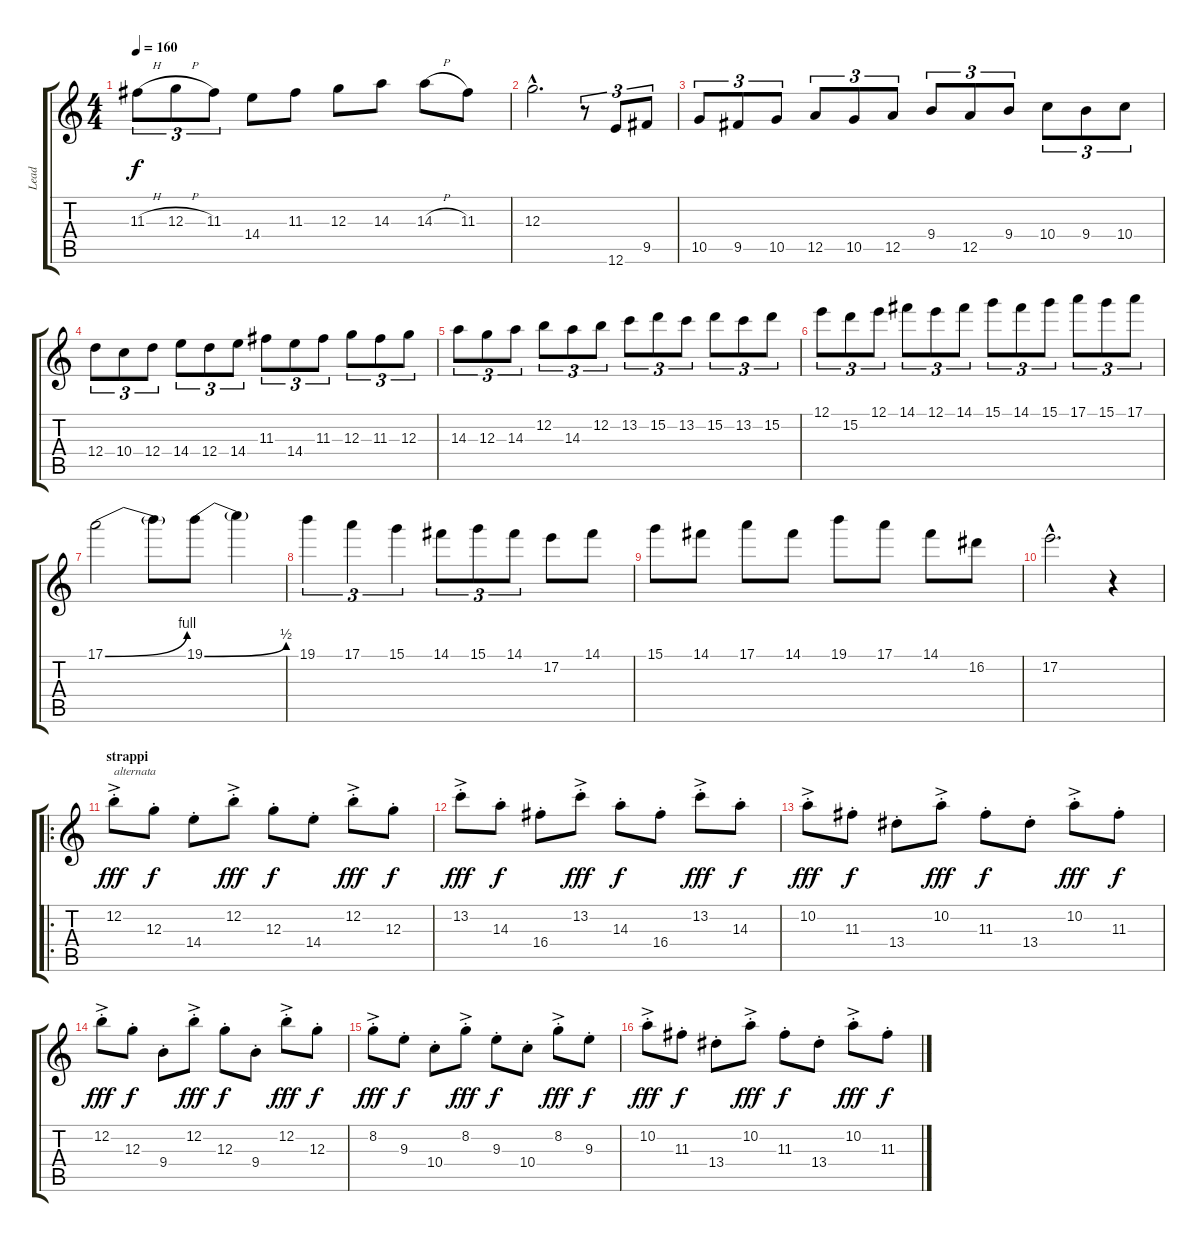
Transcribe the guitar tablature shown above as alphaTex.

\track ("Lead" "Lead") {instrument distortionguitar}
\staff {score tabs}
\tuning (E4 B3 G3 D3 A2 E2) {hide}
\ts (4 4)
\tempo 160
\clef g2
\ks c
11.3{h}.8{tu (3 2) dy f} 12.3{h}.8{tu (3 2)} 11.3.8{tu (3 2)} 14.4.8 11.3.8 12.3.8 14.3.8 14.3{h}.8 11.3.8 |
12.3{hac}.2{d} r.8{tu (3 2)} 12.6.8{tu (3 2)} 9.5.8{tu (3 2)} |
10.5.8{tu (3 2)} 9.5.8{tu (3 2)} 10.5.8{tu (3 2)} 12.5.8{tu (3 2)} 10.5.8{tu (3 2)} 12.5.8{tu (3 2)} 9.4.8{tu (3 2)} 12.5.8{tu (3 2)} 9.4.8{tu (3 2)} 10.4.8{tu (3 2)} 9.4.8{tu (3 2)} 10.4.8{tu (3 2)} |
12.4.8{tu (3 2)} 10.4.8{tu (3 2)} 12.4.8{tu (3 2)} 14.4.8{tu (3 2)} 12.4.8{tu (3 2)} 14.4.8{tu (3 2)} 11.3.8{tu (3 2)} 14.4.8{tu (3 2)} 11.3.8{tu (3 2)} 12.3.8{tu (3 2)} 11.3.8{tu (3 2)} 12.3.8{tu (3 2)} |
14.3.8{tu (3 2)} 12.3.8{tu (3 2)} 14.3.8{tu (3 2)} 12.2.8{tu (3 2)} 14.3.8{tu (3 2)} 12.2.8{tu (3 2)} 13.2.8{tu (3 2)} 15.2.8{tu (3 2)} 13.2.8{tu (3 2)} 15.2.8{tu (3 2)} 13.2.8{tu (3 2)} 15.2.8{tu (3 2)} |
12.1.8{tu (3 2)} 15.2.8{tu (3 2)} 12.1.8{tu (3 2)} 14.1.8{tu (3 2)} 12.1.8{tu (3 2)} 14.1.8{tu (3 2)} 15.1.8{tu (3 2)} 14.1.8{tu (3 2)} 15.1.8{tu (3 2)} 17.1.8{tu (3 2)} 15.1.8{tu (3 2)} 17.1.8{tu (3 2)} |
17.1{be (bend 0 0 60 4)}.2 17.1{t}.8 19.1{be (bend 0 0 60 2)}.8 19.1{t}.4 |
19.1.4{tu (3 2)} 17.1.4{tu (3 2)} 15.1.4{tu (3 2)} 14.1.8{tu (3 2)} 15.1.8{tu (3 2)} 14.1.8{tu (3 2)} 17.2.8 14.1.8 |
15.1.8 14.1.8 17.1.8 14.1.8 19.1.8 17.1.8 14.1.8 16.2.8 |
17.2{hac}.2{d} r.4 |
\ro
\section ("" "strappi")
12.2{ac st}.8{txt "alternata" dy fff} 12.3{st}.8{dy f} 14.4{st}.8 12.2{ac st}.8{dy fff} 12.3{st}.8{dy f} 14.4{st}.8 12.2{ac st}.8{dy fff} 12.3{st}.8{dy f} |
13.2{ac st}.8{dy fff} 14.3{st}.8{dy f} 16.4{st}.8 13.2{ac st}.8{dy fff} 14.3{st}.8{dy f} 16.4{st}.8 13.2{ac st}.8{dy fff} 14.3{st}.8{dy f} |
10.2{ac st}.8{dy fff} 11.3{st}.8{dy f} 13.4{st}.8 10.2{ac st}.8{dy fff} 11.3{st}.8{dy f} 13.4{st}.8 10.2{ac st}.8{dy fff} 11.3{st}.8{dy f} |
12.2{ac st}.8{dy fff} 12.3{st}.8{dy f} 9.4{st}.8 12.2{ac st}.8{dy fff} 12.3{st}.8{dy f} 9.4{st}.8 12.2{ac st}.8{dy fff} 12.3{st}.8{dy f} |
8.2{ac st}.8{dy fff} 9.3{st}.8{dy f} 10.4{st}.8 8.2{ac st}.8{dy fff} 9.3{st}.8{dy f} 10.4{st}.8 8.2{ac st}.8{dy fff} 9.3{st}.8{dy f} |
10.2{ac st}.8{dy fff} 11.3{st}.8{dy f} 13.4{st}.8 10.2{ac st}.8{dy fff} 11.3{st}.8{dy f} 13.4{st}.8 10.2{ac st}.8{dy fff} 11.3{st}.8{dy f}
